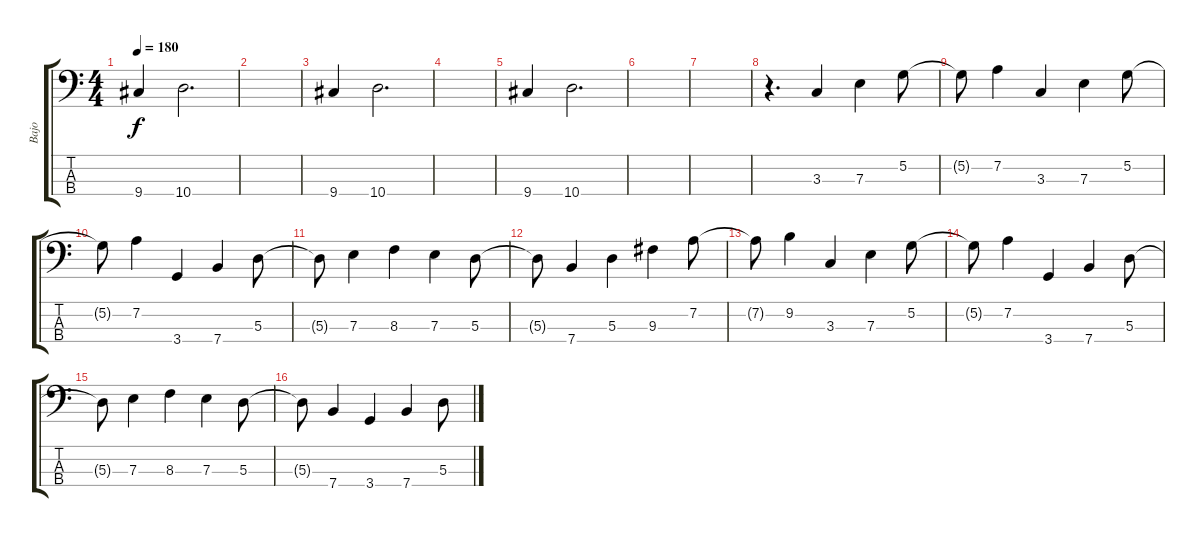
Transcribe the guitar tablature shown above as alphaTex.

\track ("Bajo" "Bajo") {instrument electricbasspick}
\staff {score tabs}
\tuning (G2 D2 A1 E1) {hide}
\ts (4 4)
\tempo 180
\clef f4
\ks c
9.4.4{dy f} 10.4.2{d} |
|
9.4.4 10.4.2{d} |
|
9.4.4 10.4.2{d} |
|
|
r.4{d} 3.3.4 7.3.4 5.2.8 |
5.2{t}.8 7.2.4 3.3.4 7.3.4 5.2.8 |
5.2{t}.8 7.2.4 3.4.4 7.4.4 5.3.8 |
5.3{t}.8 7.3.4 8.3.4 7.3.4 5.3.8 |
5.3{t}.8 7.4.4 5.3.4 9.3.4 7.2.8 |
7.2{t}.8 9.2.4 3.3.4 7.3.4 5.2.8 |
5.2{t}.8 7.2.4 3.4.4 7.4.4 5.3.8 |
5.3{t}.8 7.3.4 8.3.4 7.3.4 5.3.8 |
5.3{t}.8 7.4.4 3.4.4 7.4.4 5.3.8
